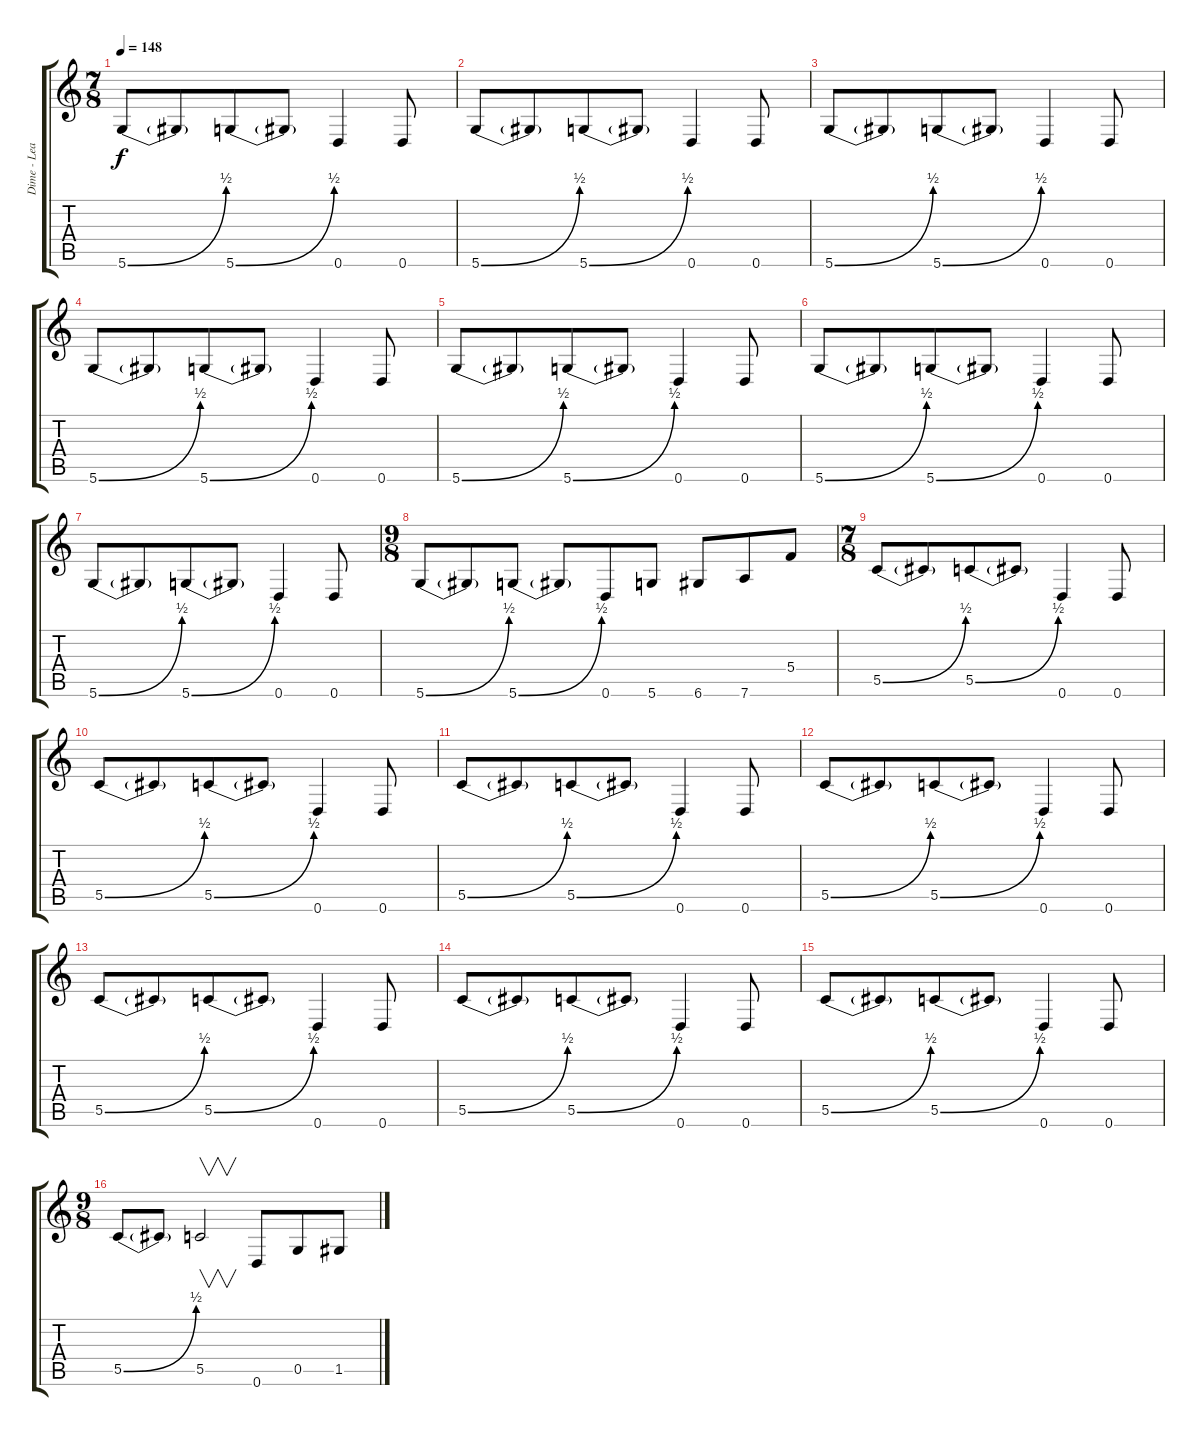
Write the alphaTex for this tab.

\track ("Dime - Lead Guitar" "Dime - Lea") {instrument distortionguitar}
\staff {score tabs}
\tuning (D4 A3 F3 C3 G2 D2) {hide}
\ts (7 8)
\tempo 148
\clef g2
\ks c
5.6{be (bend 0 0 60 2)}.8{dy f} 5.6{t}.8 5.6{be (bend 0 0 60 2)}.8 5.6{t}.8 0.6.4 0.6.8 |
5.6{be (bend 0 0 60 2)}.8 5.6{t}.8 5.6{be (bend 0 0 60 2)}.8 5.6{t}.8 0.6.4 0.6.8 |
5.6{be (bend 0 0 60 2)}.8 5.6{t}.8 5.6{be (bend 0 0 60 2)}.8 5.6{t}.8 0.6.4 0.6.8 |
5.6{be (bend 0 0 60 2)}.8 5.6{t}.8 5.6{be (bend 0 0 60 2)}.8 5.6{t}.8 0.6.4 0.6.8 |
5.6{be (bend 0 0 60 2)}.8 5.6{t}.8 5.6{be (bend 0 0 60 2)}.8 5.6{t}.8 0.6.4 0.6.8 |
5.6{be (bend 0 0 60 2)}.8 5.6{t}.8 5.6{be (bend 0 0 60 2)}.8 5.6{t}.8 0.6.4 0.6.8 |
5.6{be (bend 0 0 60 2)}.8 5.6{t}.8 5.6{be (bend 0 0 60 2)}.8 5.6{t}.8 0.6.4 0.6.8 |
\ts (9 8)
5.6{be (bend 0 0 60 2)}.8 5.6{t}.8 5.6{be (bend 0 0 60 2)}.8 5.6{t}.8 0.6.8 5.6.8 6.6.8 7.6.8 5.4.8 |
\ts (7 8)
5.5{be (bend 0 0 60 2)}.8 5.5{t}.8 5.5{be (bend 0 0 60 2)}.8 5.5{t}.8 0.6.4 0.6.8 |
5.5{be (bend 0 0 60 2)}.8 5.5{t}.8 5.5{be (bend 0 0 60 2)}.8 5.5{t}.8 0.6.4 0.6.8 |
5.5{be (bend 0 0 60 2)}.8 5.5{t}.8 5.5{be (bend 0 0 60 2)}.8 5.5{t}.8 0.6.4 0.6.8 |
5.5{be (bend 0 0 60 2)}.8 5.5{t}.8 5.5{be (bend 0 0 60 2)}.8 5.5{t}.8 0.6.4 0.6.8 |
5.5{be (bend 0 0 60 2)}.8 5.5{t}.8 5.5{be (bend 0 0 60 2)}.8 5.5{t}.8 0.6.4 0.6.8 |
5.5{be (bend 0 0 60 2)}.8 5.5{t}.8 5.5{be (bend 0 0 60 2)}.8 5.5{t}.8 0.6.4 0.6.8 |
5.5{be (bend 0 0 60 2)}.8 5.5{t}.8 5.5{be (bend 0 0 60 2)}.8 5.5{t}.8 0.6.4 0.6.8 |
\ts (9 8)
5.5{be (bend 0 0 60 2)}.8 5.5{t}.8 5.5.2{v} 0.6.8 0.5.8 1.5.8
